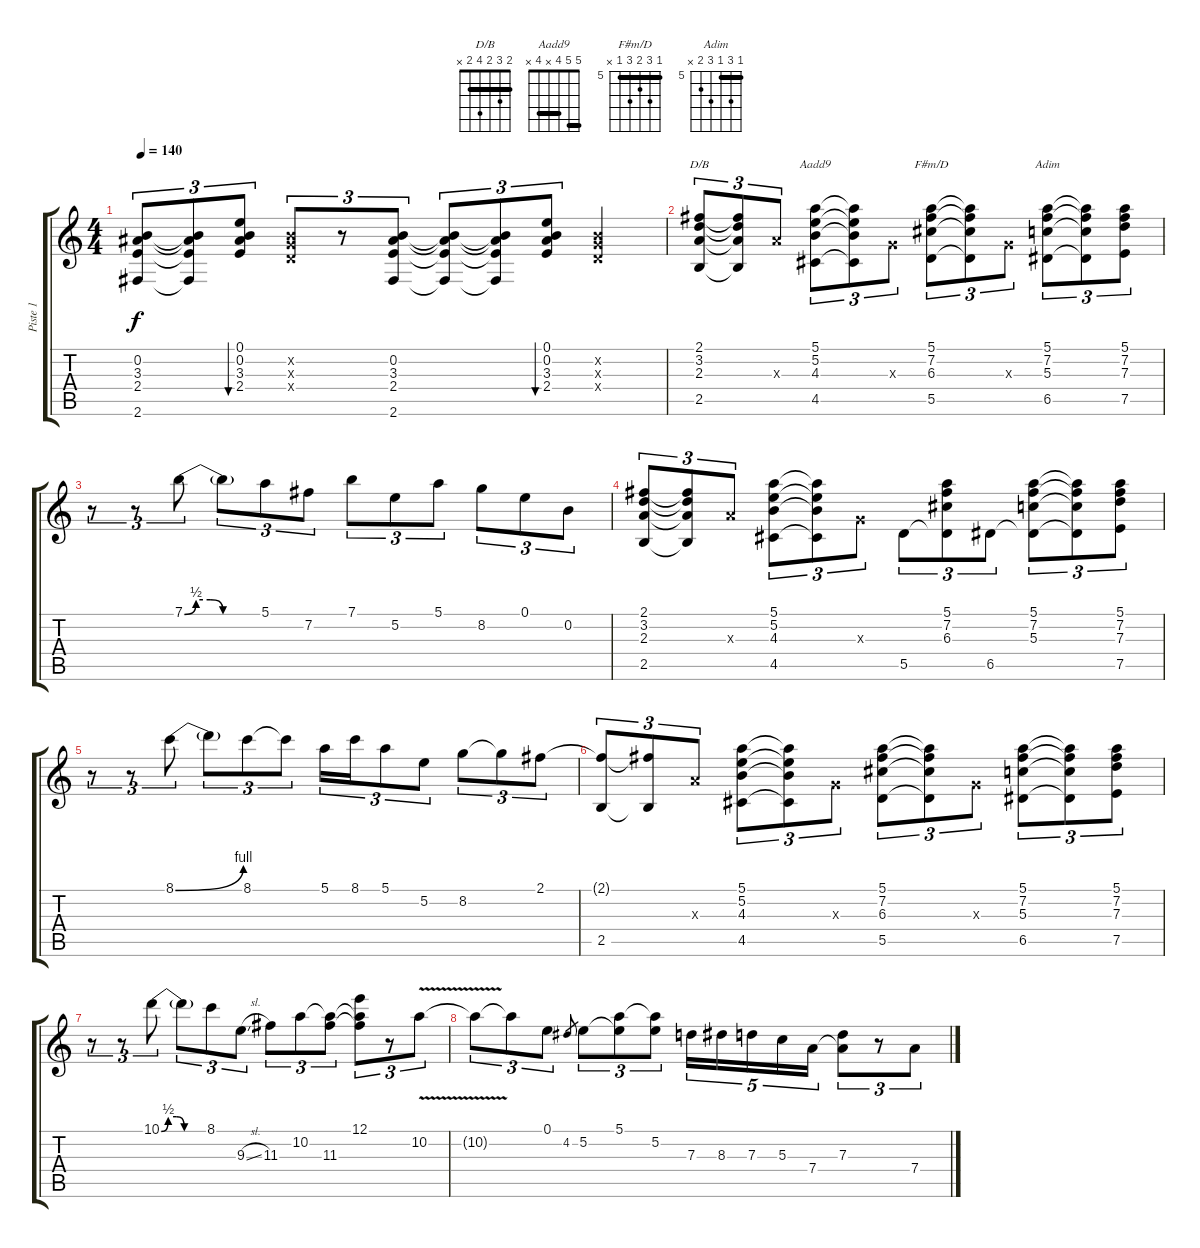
\track ("Piste 1" "Piste 1") {instrument acousticguitarnylon}
\staff {score tabs}
\tuning (E4 B3 G3 D3 A2 E2) {hide}
\chord ("D/B" 2 3 2 4 2 x) {barre 2}
\chord ("Aadd9" 5 5 4 x 4 x) {barre (4 5)}
\chord ("F#m/D" 5 7 6 7 5 x) {firstfret 5 barre 5}
\chord ("Adim" 5 7 5 7 6 x) {firstfret 5 barre 5}
\ts (4 4)
\tempo 140
\clef g2
\ks c
(0.2{t} 3.3{t} 2.4{t} 2.6{t}).8{tu (3 2) dy f} (0.2{t} 3.3{t} 2.4{t} 2.6{t}).8{tu (3 2)} (0.1 0.2 3.3 2.4).8{tu (3 2) bu 60} (0.2{x} 0.3{x} 0.4{x}).8{tu (3 2)} r.8{tu (3 2)} (0.2 3.3 2.4 2.6).8{tu (3 2)} (0.2{t} 3.3{t} 2.4{t} 2.6{t}).8{tu (3 2)} (0.2{t} 3.3{t} 2.4{t} 2.6{t}).8{tu (3 2)} (0.1 0.2 3.3 2.4).8{tu (3 2) bu 60} (0.2{x} 0.3{x} 0.4{x}).4 |
(2.1 3.2 2.3 2.5).8{tu (3 2) ch "D/B"} (2.1{t} 3.2{t} 2.3{t} 2.5{t}).8{tu (3 2)} 2.3{x}.8{tu (3 2)} (5.1 5.2 4.3 4.5).8{tu (3 2) ch "Aadd9"} (5.1{t} 5.2{t} 4.3{t} 4.5{t}).8{tu (3 2)} 0.3{x}.8{tu (3 2)} (5.1 7.2 6.3 5.5).8{tu (3 2) ch "F#m/D"} (5.1{t} 7.2{t} 6.3{t} 5.5{t}).8{tu (3 2)} 0.3{x}.8{tu (3 2)} (5.1 7.2 5.3 6.5).8{tu (3 2) ch "Adim"} (5.1{t} 7.2{t} 5.3{t} 6.5{t}).8{tu (3 2)} (5.1 7.2 7.3 7.5).8{tu (3 2)} |
r.8{tu (3 2)} r.8{tu (3 2)} 7.1{be (custom 0 0 9 2 20 2 30 0 60 0)}.8{tu (3 2)} 7.1{t}.8{tu (3 2)} 5.1.8{tu (3 2)} 7.2.8{tu (3 2)} 7.1.8{tu (3 2)} 5.2.8{tu (3 2)} 5.1.8{tu (3 2)} 8.2.8{tu (3 2)} 0.1.8{tu (3 2)} 0.2.8{tu (3 2)} |
(2.1 3.2 2.3 2.5).8{tu (3 2)} (2.1{t} 3.2{t} 2.3{t} 2.5{t}).8{tu (3 2)} 2.3{x}.8{tu (3 2)} (5.1 5.2 4.3 4.5).8{tu (3 2)} (5.1{t} 5.2{t} 4.3{t} 4.5{t}).8{tu (3 2)} 0.3{x}.8{tu (3 2)} 5.5.8{tu (3 2)} (5.1 7.2 6.3 5.5{t}).8{tu (3 2)} 6.5.8{tu (3 2)} (5.1 7.2 5.3 6.5{t}).8{tu (3 2)} (5.1{t} 7.2{t} 5.3{t} 6.5{t}).8{tu (3 2)} (5.1 7.2 7.3 7.5).8{tu (3 2)} |
r.8{tu (3 2)} r.8{tu (3 2)} 8.1{be (bend 0 0 60 4)}.8{tu (3 2)} 8.1{t}.8{tu (3 2)} 8.1.8{tu (3 2)} 8.1{t}.8{tu (3 2)} 5.1.16{tu (3 2)} 8.1.16{tu (3 2)} 5.1.8{tu (3 2)} 5.2.8{tu (3 2)} 8.2.8{tu (3 2)} 8.2{t}.8{tu (3 2)} 2.1.8{tu (3 2)} |
(2.1{t} 2.5).8{tu (3 2)} (2.1{t} 2.5{t}).8{tu (3 2)} 2.3{x}.8{tu (3 2)} (5.1 5.2 4.3 4.5).8{tu (3 2)} (5.1{t} 5.2{t} 4.3{t} 4.5{t}).8{tu (3 2)} 0.3{x}.8{tu (3 2)} (5.1 7.2 6.3 5.5).8{tu (3 2)} (5.1{t} 7.2{t} 6.3{t} 5.5{t}).8{tu (3 2)} 0.3{x}.8{tu (3 2)} (5.1 7.2 5.3 6.5).8{tu (3 2)} (5.1{t} 7.2{t} 5.3{t} 6.5{t}).8{tu (3 2)} (5.1 7.2 7.3 7.5).8{tu (3 2)} |
r.8{tu (3 2)} r.8{tu (3 2)} 10.1{be (custom 0 0 9 2 20 2 30 0 60 0)}.8{tu (3 2)} 10.1{t}.8{tu (3 2)} 8.1.8{tu (3 2)} 9.3{sl}.8{tu (3 2)} 11.3.8{tu (3 2)} 10.2.8{tu (3 2)} (10.2{t} 11.3).8{tu (3 2)} (12.1 10.2{t} 11.3{t}).8{tu (3 2)} r.8{tu (3 2)} 10.2{v}.8{tu (3 2)} |
10.2{t}.8{tu (3 2)} 10.2{t}.8{tu (3 2)} 0.1.8{tu (3 2)} 4.2.8{gr} 5.2.8{tu (3 2)} (5.1 5.2{t}).8{tu (3 2)} (5.1{t} 5.2).8{tu (3 2)} 7.3.16{tu (5 4)} 8.3.16{tu (5 4)} 7.3.16{tu (5 4)} 5.3.16{tu (5 4)} 7.4.16{tu (5 4)} (7.3 7.4{t}).8{tu (3 2)} r.8{tu (3 2)} 7.4.8{tu (3 2)}
